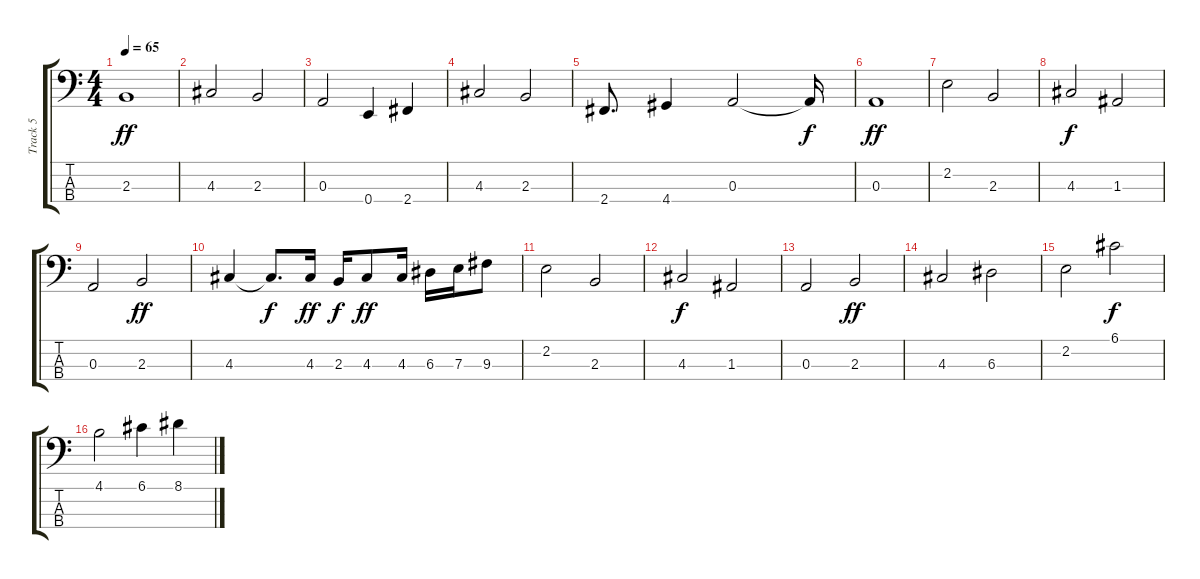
\track ("Track 5" "Track 5") {instrument acousticbass}
\staff {score tabs}
\tuning (G2 D2 A1 E1) {hide}
\ts (4 4)
\tempo 65
\clef f4
\ks c
2.3.1{dy ff} |
4.3.2 2.3.2 |
0.3.2 0.4.4 2.4.4 |
4.3.2 2.3.2 |
2.4.8{d} 4.4.4 0.3.2 0.3{t}.16{dy f} |
0.3.1{dy ff} |
2.2.2 2.3.2 |
4.3.2{dy f} 1.3.2 |
0.3.2 2.3.2{dy ff} |
4.3.4 4.3{t}.8{d dy f} 4.3.16{dy ff} 2.3.16{dy f} 4.3.8{dy ff} 4.3.16 6.3.16 7.3.16 9.3.8 |
2.2.2 2.3.2 |
4.3.2{dy f} 1.3.2 |
0.3.2 2.3.2{dy ff} |
4.3.2 6.3.2 |
2.2.2 6.1.2{dy f} |
4.1.2 6.1.4 8.1.4
